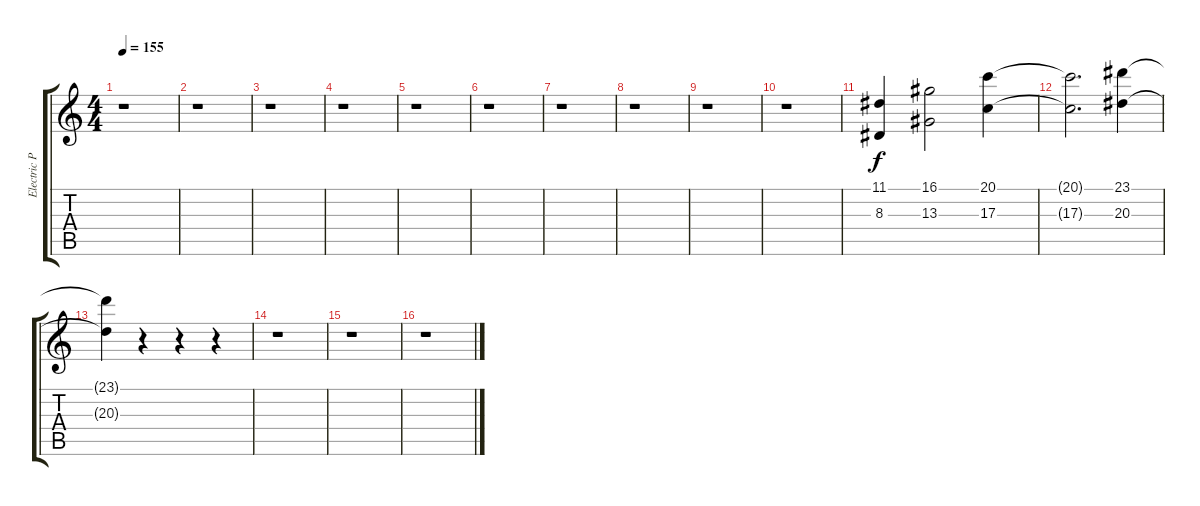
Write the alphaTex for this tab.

\track ("Electric Piano 3" "Electric P") {instrument electricpiano1}
\staff {score tabs}
\tuning (E4 B3 G3 D3 A2 E2) {hide}
\ts (4 4)
\tempo 155
\clef g2
\ks c
r.1{dy f} |
r.1 |
r.1 |
r.1 |
r.1 |
r.1 |
r.1 |
r.1 |
r.1 |
r.1 |
(11.1 8.3).4 (16.1 13.3).2 (20.1 17.3).4 |
(20.1{t} 17.3{t}).2{d} (23.1 20.3).4 |
(23.1{t} 20.3{t}).4 r.4 r.4 r.4 |
r.1 |
r.1 |
r.1
